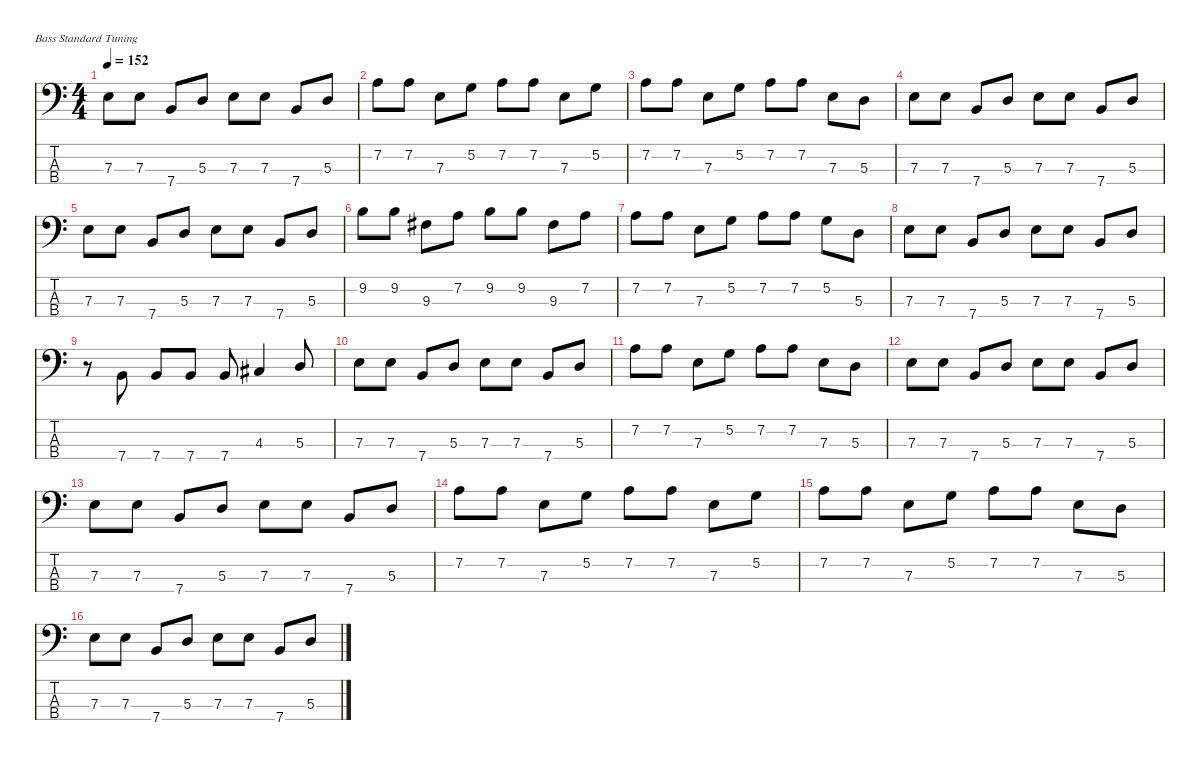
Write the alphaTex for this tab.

\defaultSystemsLayout 4
\hideDynamics
\bracketExtendMode nobrackets
\singleTrackTrackNamePolicy hidden
\multiTrackTrackNamePolicy hidden
\otherSystemsTrackNameOrientation horizontal
\track ("Bass" "el.bs.") {instrument electricbassfinger}
\staff {score tabs}
\tuning (G2 D2 A1 E1)
\ts (4 4)
\tempo 152
\clef f4
\ks c
7.3.8{dy f beam Down} 7.3.8{beam Down} 7.4.8{beam Up} 5.3.8{beam Up} 7.3.8{beam Down} 7.3.8{beam Down} 7.4.8{beam Up} 5.3.8{beam Up} |
7.2.8{beam Down} 7.2.8{beam Down} 7.3.8{beam Down} 5.2.8{beam Down} 7.2.8{beam Down} 7.2.8{beam Down} 7.3.8{beam Down} 5.2.8{beam Down} |
7.2.8{beam Down} 7.2.8{beam Down} 7.3.8{beam Down} 5.2.8{beam Down} 7.2.8{beam Down} 7.2.8{beam Down} 7.3.8{beam Down} 5.3.8{beam Down} |
7.3.8{beam Down} 7.3.8{beam Down} 7.4.8{beam Up} 5.3.8{beam Up} 7.3.8{beam Down} 7.3.8{beam Down} 7.4.8{beam Up} 5.3.8{beam Up} |
7.3.8{beam Down} 7.3.8{beam Down} 7.4.8{beam Up} 5.3.8{beam Up} 7.3.8{beam Down} 7.3.8{beam Down} 7.4.8{beam Up} 5.3.8{beam Up} |
9.2.8{beam Down} 9.2.8{beam Down} 9.3{acc #}.8{beam Down} 7.2.8{beam Down} 9.2.8{beam Down} 9.2.8{beam Down} 9.3{acc #}.8{beam Down} 7.2.8{beam Down} |
7.2.8{beam Down} 7.2.8{beam Down} 7.3.8{beam Down} 5.2.8{beam Down} 7.2.8{beam Down} 7.2.8{beam Down} 5.2.8{beam Down} 5.3.8{beam Down} |
7.3.8{beam Down} 7.3.8{beam Down} 7.4.8{beam Up} 5.3.8{beam Up} 7.3.8{beam Down} 7.3.8{beam Down} 7.4.8{beam Up} 5.3.8{beam Up} |
r.8{beam Down} 7.4.8{beam Up} 7.4.8{beam Up} 7.4.8{beam Up} 7.4.8{beam Up} 4.3{acc #}.4{beam Up} 5.3.8{beam Up} |
7.3.8{beam Down} 7.3.8{beam Down} 7.4.8{beam Up} 5.3.8{beam Up} 7.3.8{beam Down} 7.3.8{beam Down} 7.4.8{beam Up} 5.3.8{beam Up} |
7.2.8{beam Down} 7.2.8{beam Down} 7.3.8{beam Down} 5.2.8{beam Down} 7.2.8{beam Down} 7.2.8{beam Down} 7.3.8{beam Down} 5.3.8{beam Down} |
7.3.8{beam Down} 7.3.8{beam Down} 7.4.8{beam Up} 5.3.8{beam Up} 7.3.8{beam Down} 7.3.8{beam Down} 7.4.8{beam Up} 5.3.8{beam Up} |
7.3.8{beam Down} 7.3.8{beam Down} 7.4.8{beam Up} 5.3.8{beam Up} 7.3.8{beam Down} 7.3.8{beam Down} 7.4.8{beam Up} 5.3.8{beam Up} |
7.2.8{beam Down} 7.2.8{beam Down} 7.3.8{beam Down} 5.2.8{beam Down} 7.2.8{beam Down} 7.2.8{beam Down} 7.3.8{beam Down} 5.2.8{beam Down} |
7.2.8{beam Down} 7.2.8{beam Down} 7.3.8{beam Down} 5.2.8{beam Down} 7.2.8{beam Down} 7.2.8{beam Down} 7.3.8{beam Down} 5.3.8{beam Down} |
7.3.8{beam Down} 7.3.8{beam Down} 7.4.8{beam Up} 5.3.8{beam Up} 7.3.8{beam Down} 7.3.8{beam Down} 7.4.8{beam Up} 5.3.8{beam Up}
